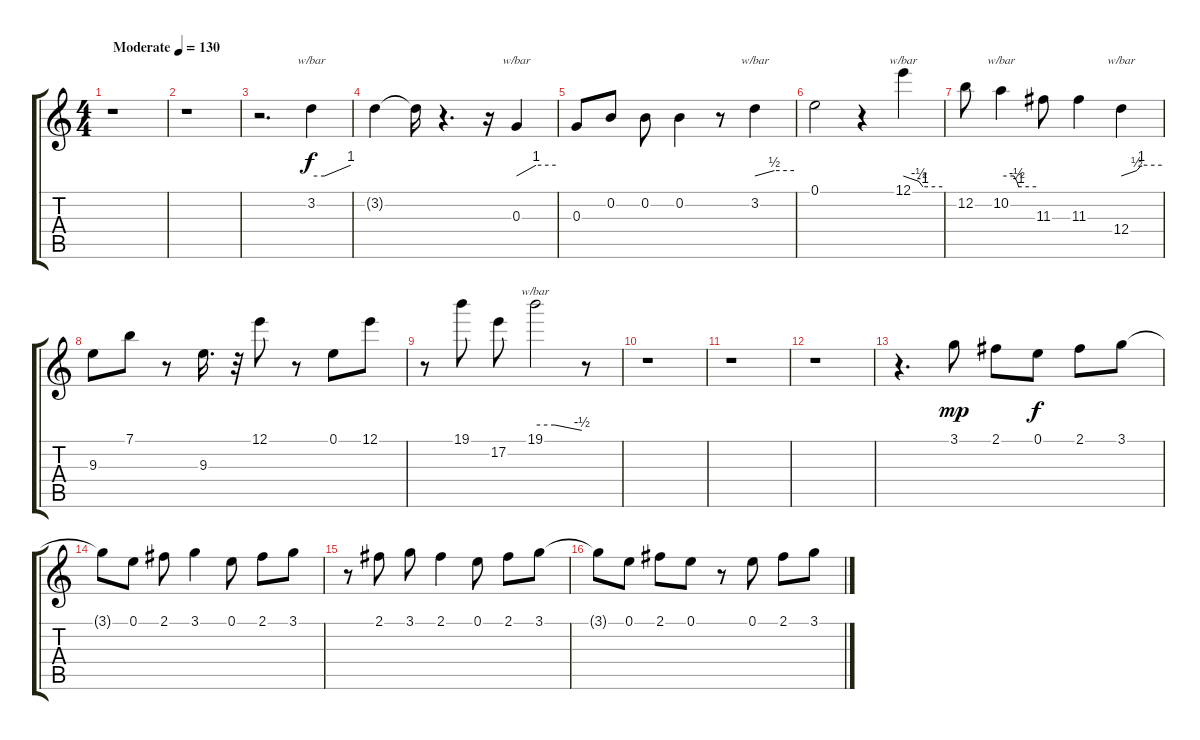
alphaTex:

\track "" {instrument electricguitarjazz}
\staff {score tabs}
\tuning (E4 B3 G3 D3 A2 E2) {hide}
\ts (4 4)
\tempo (130 "Moderate")
\clef g2
\ks c
r.1{dy f instrument electricguitarjazz} |
r.1 |
r.2{d} 3.2.4{tbe (custom default 0 0 20 0 60 4)} |
3.2{t}.4 3.2{t}.16 r.4{d} r.16 0.3.4{tbe (custom default 0 0 30 4 60 4)} |
0.3.8 0.2.8 0.2.8 0.2.4 r.8 3.2.4{tbe (custom default 0 0 30 2 60 2)} |
0.1.2 r.4 12.1.4{tbe (custom default 0 0 24 -2 30 -4 60 -4)} |
12.2.8 10.2.4{tbe (custom default 0 0 22 0 27 -2 30 -4 60 -4)} 11.3.8 11.3.4 12.4.4{tbe (custom default 0 0 23 2 30 4 60 4)} |
9.3.8 7.1.8 r.8 9.3.16{d} r.32 12.1.8 r.8 0.1.8 12.1.8 |
r.8 19.1.8 17.2.8 19.1.2{tbe (custom default 0 0 25 0 60 -2)} r.8 |
r.1 |
r.1 |
r.1 |
r.4{d} 3.1.8{dy mp} 2.1.8 0.1.8{dy f} 2.1.8 3.1.8 |
3.1{t}.8 0.1.8 2.1.8 3.1.4 0.1.8 2.1.8 3.1.8 |
r.8 2.1.8 3.1.8 2.1.4 0.1.8 2.1.8 3.1.8 |
3.1{t}.8 0.1.8 2.1.8 0.1.8 r.8 0.1.8 2.1.8 3.1.8
